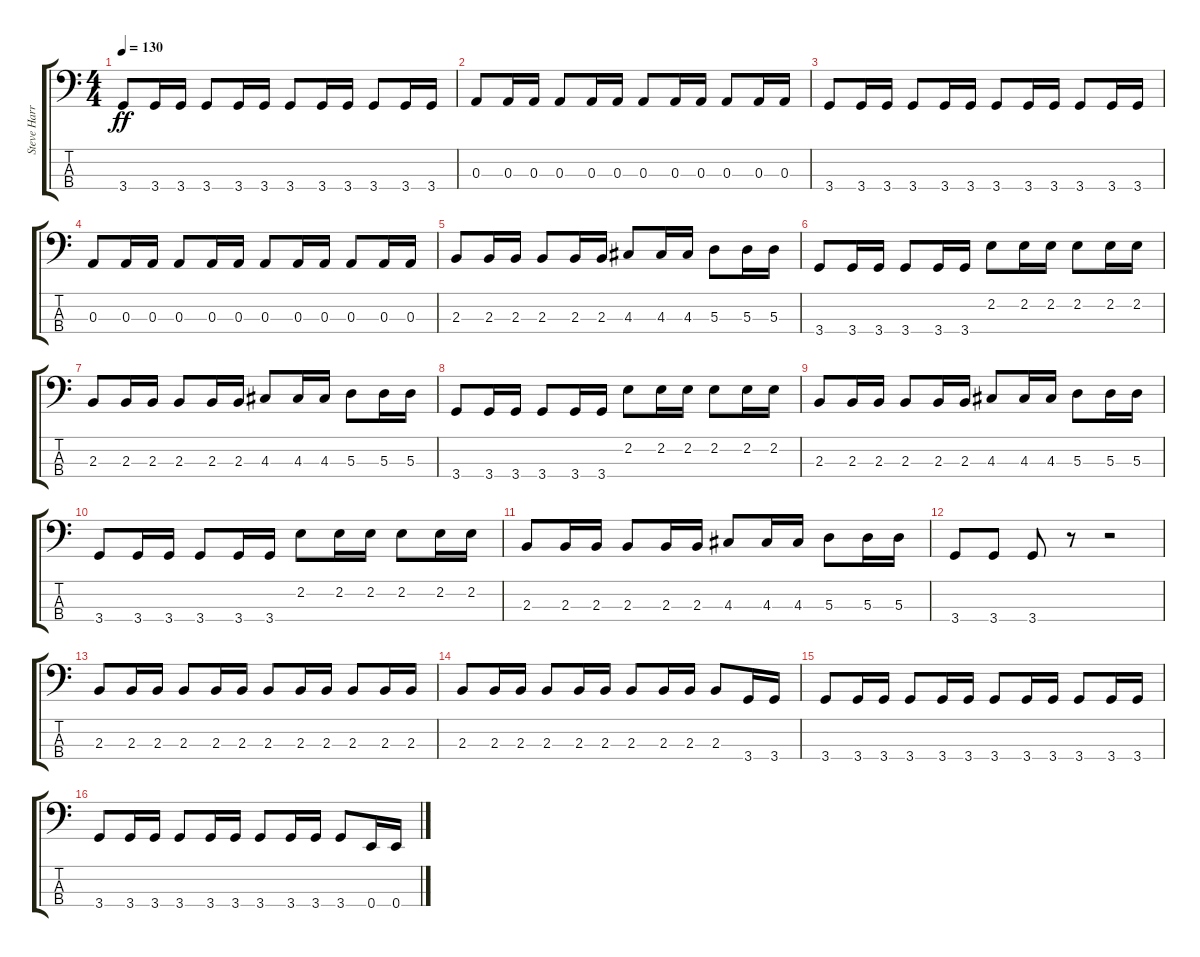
\track ("Steve Harris" "Steve Harr") {instrument electricbassfinger}
\staff {score tabs}
\tuning (G2 D2 A1 E1) {hide}
\ts (4 4)
\tempo 130
\clef f4
\ks c
3.4.8{dy ff} 3.4.16 3.4.16 3.4.8 3.4.16 3.4.16 3.4.8 3.4.16 3.4.16 3.4.8 3.4.16 3.4.16 |
0.3.8 0.3.16 0.3.16 0.3.8 0.3.16 0.3.16 0.3.8 0.3.16 0.3.16 0.3.8 0.3.16 0.3.16 |
3.4.8 3.4.16 3.4.16 3.4.8 3.4.16 3.4.16 3.4.8 3.4.16 3.4.16 3.4.8 3.4.16 3.4.16 |
0.3.8 0.3.16 0.3.16 0.3.8 0.3.16 0.3.16 0.3.8 0.3.16 0.3.16 0.3.8 0.3.16 0.3.16 |
2.3.8 2.3.16 2.3.16 2.3.8 2.3.16 2.3.16 4.3.8 4.3.16 4.3.16 5.3.8 5.3.16 5.3.16 |
3.4.8 3.4.16 3.4.16 3.4.8 3.4.16 3.4.16 2.2.8 2.2.16 2.2.16 2.2.8 2.2.16 2.2.16 |
2.3.8 2.3.16 2.3.16 2.3.8 2.3.16 2.3.16 4.3.8 4.3.16 4.3.16 5.3.8 5.3.16 5.3.16 |
3.4.8 3.4.16 3.4.16 3.4.8 3.4.16 3.4.16 2.2.8 2.2.16 2.2.16 2.2.8 2.2.16 2.2.16 |
2.3.8 2.3.16 2.3.16 2.3.8 2.3.16 2.3.16 4.3.8 4.3.16 4.3.16 5.3.8 5.3.16 5.3.16 |
3.4.8 3.4.16 3.4.16 3.4.8 3.4.16 3.4.16 2.2.8 2.2.16 2.2.16 2.2.8 2.2.16 2.2.16 |
2.3.8 2.3.16 2.3.16 2.3.8 2.3.16 2.3.16 4.3.8 4.3.16 4.3.16 5.3.8 5.3.16 5.3.16 |
3.4.8 3.4.8 3.4.8 r.8 r.2 |
2.3.8 2.3.16 2.3.16 2.3.8 2.3.16 2.3.16 2.3.8 2.3.16 2.3.16 2.3.8 2.3.16 2.3.16 |
2.3.8 2.3.16 2.3.16 2.3.8 2.3.16 2.3.16 2.3.8 2.3.16 2.3.16 2.3.8 3.4.16 3.4.16 |
3.4.8 3.4.16 3.4.16 3.4.8 3.4.16 3.4.16 3.4.8 3.4.16 3.4.16 3.4.8 3.4.16 3.4.16 |
3.4.8 3.4.16 3.4.16 3.4.8 3.4.16 3.4.16 3.4.8 3.4.16 3.4.16 3.4.8 0.4.16 0.4.16
